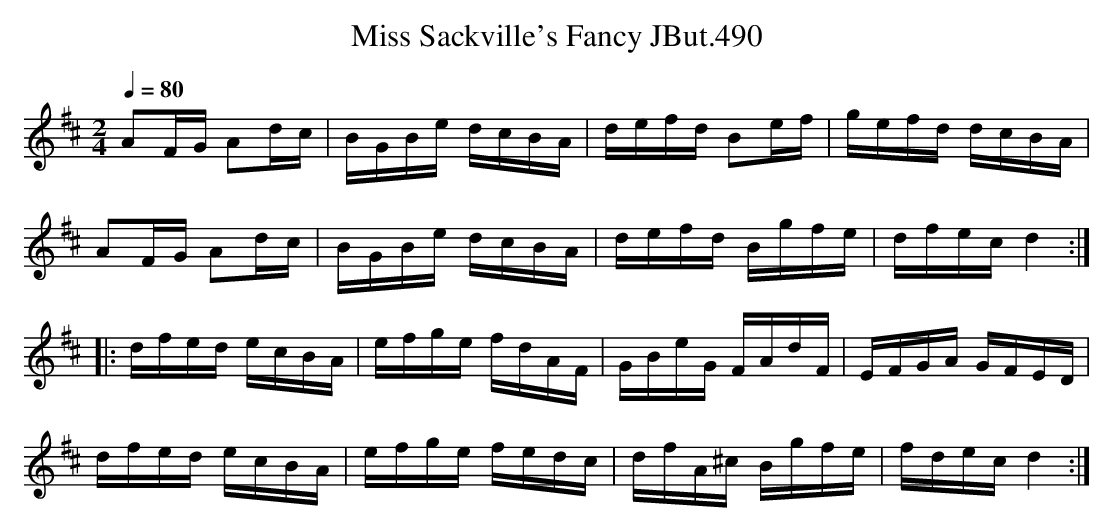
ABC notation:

X:1
T:Miss Sackville's Fancy JBut.490
M:2/4
L:1/16
Q:1/4=80
K:D
A2FG A2dc|BGBe dcBA|defd B2ef|gefd dcBA|
A2FG A2dc|BGBe dcBA|defd Bgfe|dfecd4:|
|:dfed ecBA|efge fdAF|GBeG FAdF|EFGA GFED|
dfed ecBA|efge fedc|dfA^c Bgfe|fdec d4:|
